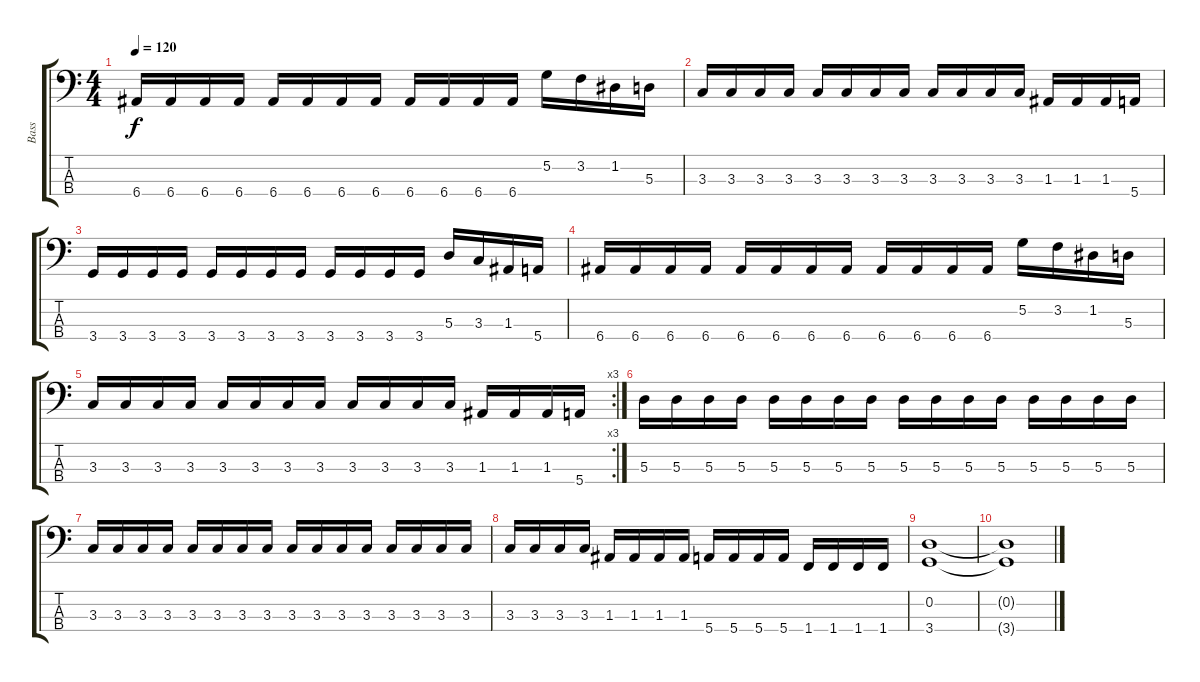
\track ("Bass" "Bass") {instrument electricbassfinger}
\staff {score tabs}
\tuning (G2 D2 A1 E1) {hide}
\ts (4 4)
\tempo 120
\clef f4
\ks c
6.4.16{dy f} 6.4.16 6.4.16 6.4.16 6.4.16 6.4.16 6.4.16 6.4.16 6.4.16 6.4.16 6.4.16 6.4.16 5.2.16 3.2.16 1.2.16 5.3.16 |
3.3.16 3.3.16 3.3.16 3.3.16 3.3.16 3.3.16 3.3.16 3.3.16 3.3.16 3.3.16 3.3.16 3.3.16 1.3.16 1.3.16 1.3.16 5.4.16 |
3.4.16 3.4.16 3.4.16 3.4.16 3.4.16 3.4.16 3.4.16 3.4.16 3.4.16 3.4.16 3.4.16 3.4.16 5.3.16 3.3.16 1.3.16 5.4.16 |
6.4.16 6.4.16 6.4.16 6.4.16 6.4.16 6.4.16 6.4.16 6.4.16 6.4.16 6.4.16 6.4.16 6.4.16 5.2.16 3.2.16 1.2.16 5.3.16 |
\rc 3
3.3.16 3.3.16 3.3.16 3.3.16 3.3.16 3.3.16 3.3.16 3.3.16 3.3.16 3.3.16 3.3.16 3.3.16 1.3.16 1.3.16 1.3.16 5.4.16 |
5.3.16 5.3.16 5.3.16 5.3.16 5.3.16 5.3.16 5.3.16 5.3.16 5.3.16 5.3.16 5.3.16 5.3.16 5.3.16 5.3.16 5.3.16 5.3.16 |
3.3.16 3.3.16 3.3.16 3.3.16 3.3.16 3.3.16 3.3.16 3.3.16 3.3.16 3.3.16 3.3.16 3.3.16 3.3.16 3.3.16 3.3.16 3.3.16 |
3.3.16 3.3.16 3.3.16 3.3.16 1.3.16 1.3.16 1.3.16 1.3.16 5.4.16 5.4.16 5.4.16 5.4.16 1.4.16 1.4.16 1.4.16 1.4.16 |
(0.2 3.4).1 |
(0.2{t} 3.4{t}).1
